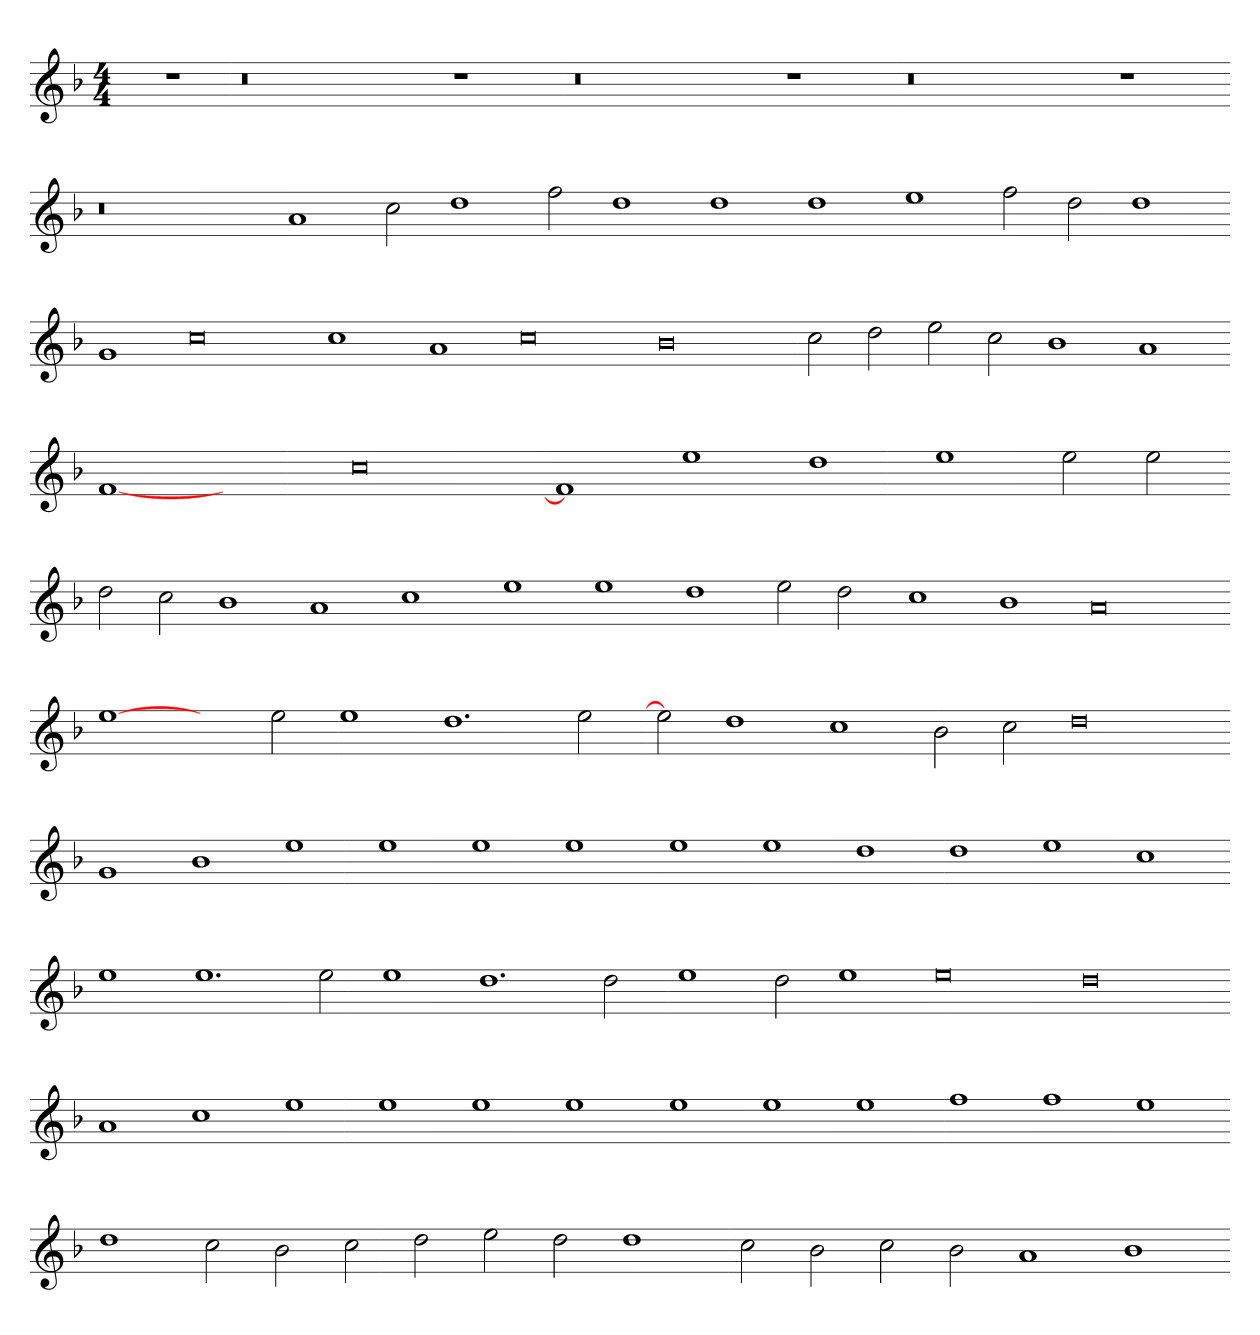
**kern
*part1
*staff1
*clefG2
*k[b-]
*M4/4
=
1r
=-
0.r
1r
=-
0.r
1r
=-
0.r
1r
=-
0.r
1a
2cc
1dd
2ff
1dd
1dd
1dd
1ee
2ff
2dd
1dd
=-
1g
0cc
1cc
=-
1a
0cc
0b-
=-
2cc
2dd
2ee
2cc
1b-
1a
=-
[1f
1ryy
0cc
=-
1f]
1ee
1dd
1ee
2ee
2ee
=-
2dd
2cc
1b-
1a
1cc
=-
1ee
1ee
1dd
2ee
2dd
=-
1cc
1b-
0a
=-
[1ee
2ryy
2ee
1ee
1.dd
2ee
=-
2ee]
1dd
1cc
2b-
2cc
0dd
=-
1g
1b-
1ee
1ee
1ee
1ee
=-
1ee
1ee
1dd
1dd
1ee
1cc
=-
1ee
1.ee
2ee
1ee
1.dd
2dd
=-
1ee
2dd
1ee
0ee
0dd
=-
1a
1cc
1ee
1ee
1ee
1ee
=-
1ee
1ee
1ee
1ff
1ff
1ee
=-
1dd
2cc
2b-
2cc
2dd
2ee
2dd
1dd
=-
2cc
2b-
2cc
2b-
1a
1b-
=-
*-
